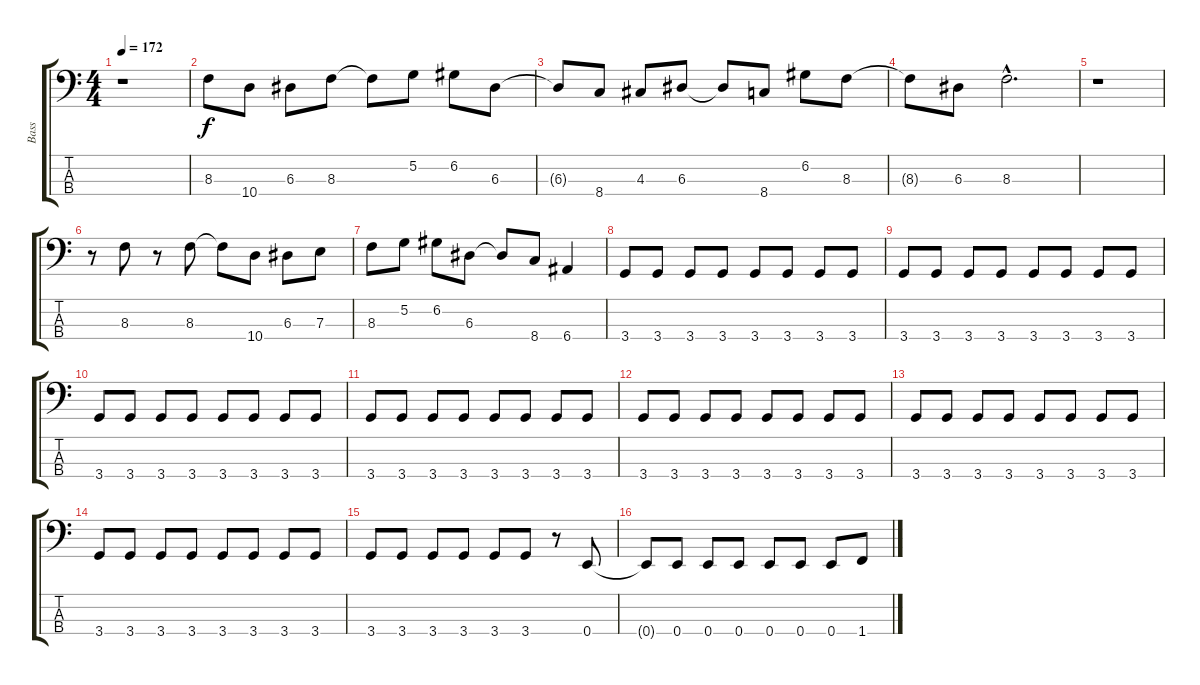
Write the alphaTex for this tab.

\track ("Bass" "Bass") {instrument electricbassfinger}
\staff {score tabs}
\tuning (G2 D2 A1 E1) {hide}
\ts (4 4)
\tempo 172
\clef f4
\ks c
r.1{dy f} |
8.3.8 10.4.8 6.3.8 8.3.8 8.3{t}.8 5.2.8 6.2.8 6.3.8 |
6.3{t}.8 8.4.8 4.3.8 6.3.8 6.3{t}.8 8.4.8 6.2.8 8.3.8 |
8.3{t}.8 6.3.8 8.3{hac}.2{d} |
r.1 |
r.8 8.3.8 r.8 8.3.8 8.3{t}.8 10.4.8 6.3.8 7.3.8 |
8.3.8 5.2.8 6.2.8 6.3.8 6.3{t}.8 8.4.8 6.4.4 |
3.4.8 3.4.8 3.4.8 3.4.8 3.4.8 3.4.8 3.4.8 3.4.8 |
3.4.8 3.4.8 3.4.8 3.4.8 3.4.8 3.4.8 3.4.8 3.4.8 |
3.4.8 3.4.8 3.4.8 3.4.8 3.4.8 3.4.8 3.4.8 3.4.8 |
3.4.8 3.4.8 3.4.8 3.4.8 3.4.8 3.4.8 3.4.8 3.4.8 |
3.4.8 3.4.8 3.4.8 3.4.8 3.4.8 3.4.8 3.4.8 3.4.8 |
3.4.8 3.4.8 3.4.8 3.4.8 3.4.8 3.4.8 3.4.8 3.4.8 |
3.4.8 3.4.8 3.4.8 3.4.8 3.4.8 3.4.8 3.4.8 3.4.8 |
3.4.8 3.4.8 3.4.8 3.4.8 3.4.8 3.4.8 r.8 0.4.8 |
0.4{t}.8 0.4.8 0.4.8 0.4.8 0.4.8 0.4.8 0.4.8 1.4.8
